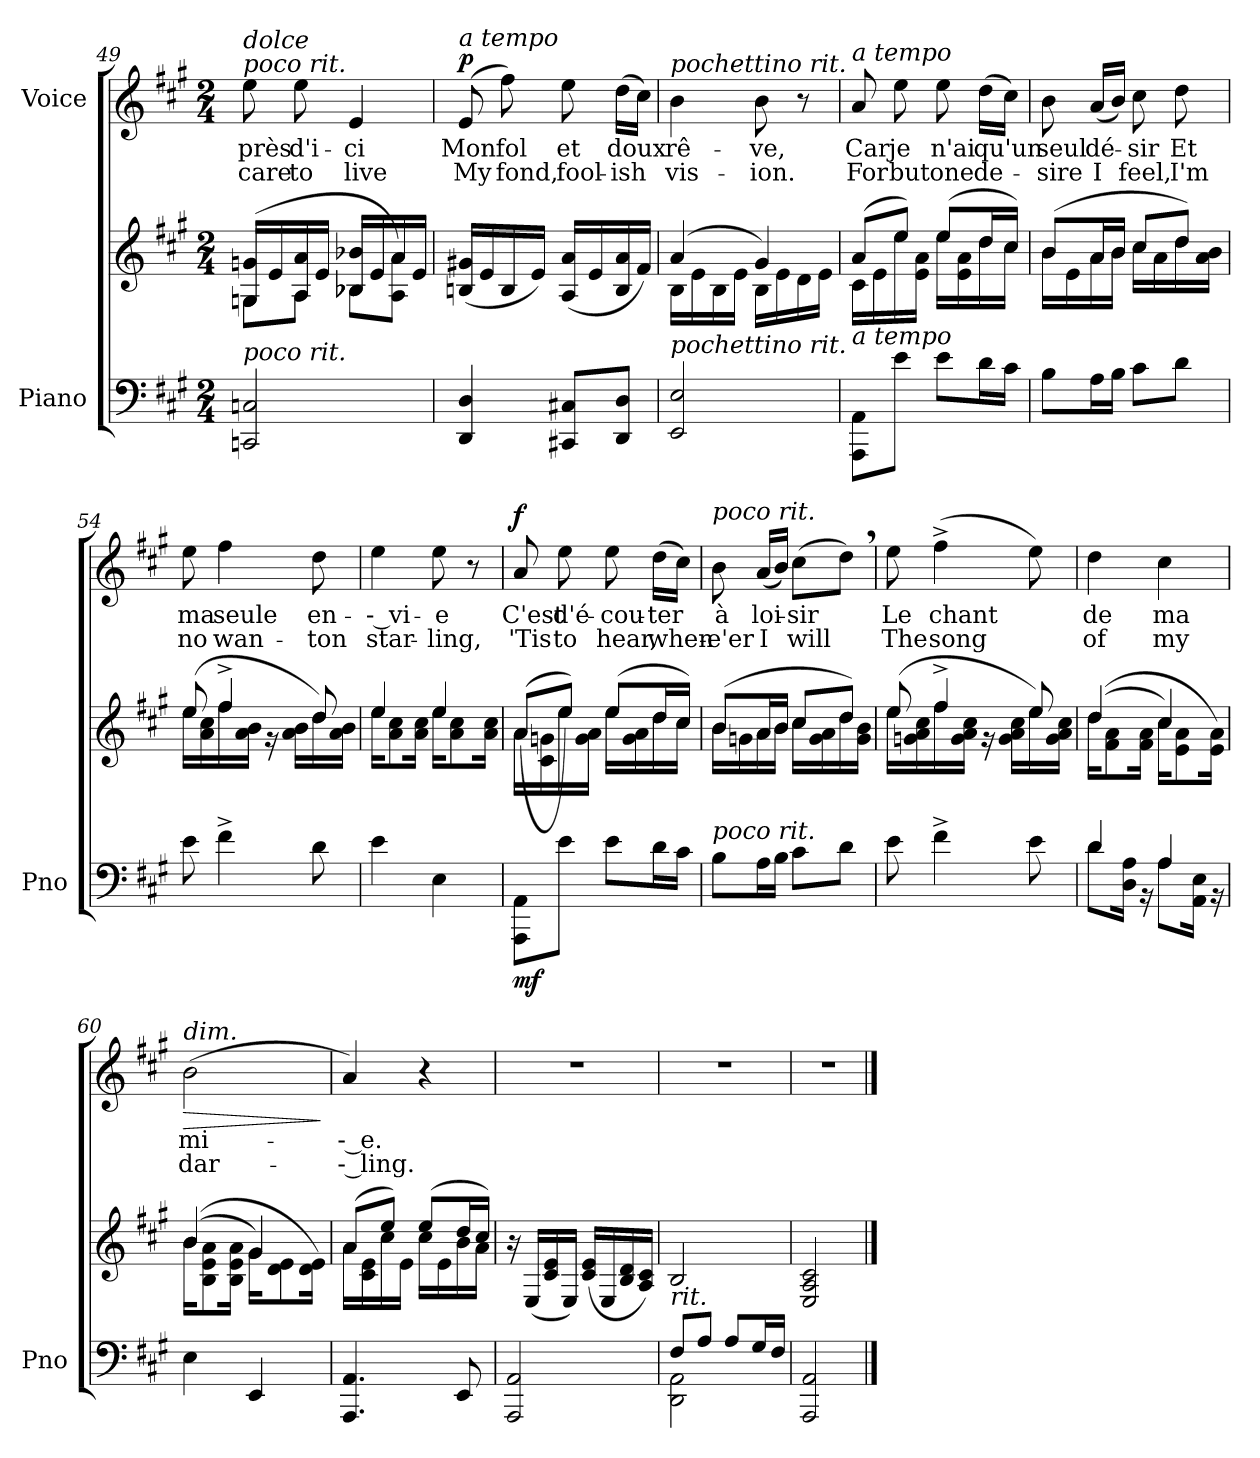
**kern	**kern	**dynam	**kern	**text	**text	**dynam
*part2	*part2	*part2	*part1	*part1	*part1	*part1
*staff3	*staff2	*staff2/3	*staff1	*staff1	*staff1	*staff1
*I"Piano	*	*	*I"Voice	*	*	*
*I'Pno	*	*	*	*	*	*
*clefF4	*clefG2	*	*clefG2	*	*	*
*k[f#c#g#]	*k[f#c#g#]	*	*k[f#c#g#]	*	*	*
*M2/4	*M2/4	*	*M2/4	*	*	*
=49	=49	=49	=49	=49	=49	=49
*	*^	*	*	*	*	*
!	!	!	!	!LO:TX:a:i:t=poco rit.	!	!	!
!	!	!	!	!LO:TX:i:t=dolce	!	!	!
!LO:TX:i:t=poco rit.	!	!	!	!	!	!	!
2CCn/ 2Cn/	(16Gn/ 16gn/LL	8G\L	.	8ee\	près	care	.
.	16e/	.	.	.	.	.	.
.	16A/ 16a/	8A\J	.	8ee\	d'i-	to	.
.	16e/JJ	.	.	.	.	.	.
.	16B-X/ 16b-X/LL	8B-\L	.	4e/	-ci	live	.
.	16e/	.	.	.	.	.	.
.	16a/	8A\ 8a\J)	.	.	.	.	.
.	16e/JJ	.	.	.	.	.	.
*	*v	*v	*	*	*	*	*
=50	=50	=50	=50	=50	=50	=50
!	!	!	!LO:TX:a:i:t=a tempo	!	!	!
!	!	!LO:DY:b=2	!	!	!	!
!	!	!LO:DY:n=1:b=2	!	!	!	!LO:DY:b
4DD/ 4D/	(16Bn/ 16g#X/LL	p other-dynamics	(8e/	Mon	My	p
.	16e/	.	.	.	.	.
.	16B/	.	8ff#\)	fol	fond,	.
.	16e/JJ)	.	.	.	.	.
8CC#X/ 8C#X/L	(16A/ 16a/LL	.	8ee\	et	fool-	.
.	16e/	.	.	.	.	.
8DD/ 8D/J	16B/ 16a/	.	(16dd\LL	doux	-ish	.
.	16f#/JJ)	.	16cc#\JJ)	.	.	.
=51	=51	=51	=51	=51	=51	=51
*	*^	*	*	*	*	*
!	!	!	!	!LO:TX:a:i:t=pochettino rit.	!	!	!
!LO:TX:i:t=pochettino rit.	!	!	!	!	!	!	!
2EE/ 2E/	(4a/	16B\LL	.	4b\	rê-	vis-	.
.	.	16e\	.	.	.	.	.
.	.	16B\	.	.	.	.	.
.	.	16e\JJ	.	.	.	.	.
.	4g#/)	16B\LL	.	8b\	-ve,	-ion.	.
.	.	16e\	.	.	.	.	.
.	.	16d\	.	8r	.	.	.
.	.	16e\JJ	.	.	.	.	.
=52	=52	=52	=52	=52	=52	=52	=52
!	!	!	!	!LO:TX:a:i:t=a tempo	!	!	!
!LO:TX:i:t=a tempo	!	!	!	!	!	!	!
8AAA\ 8AA\L	(8a/L	16c#\LL	.	8a/	Car	For	.
.	.	16e\	.	.	.	.	.
8e\J	8ee/J)	16ee\	.	8ee\	je	but	.
.	.	16e\ 16a\JJ	.	.	.	.	.
8e\L	(8ee/L	16ee\LL	.	8ee\	n'ai	one	.
.	.	16e\ 16a\	.	.	.	.	.
16d\L	16dd/L	16dd\	.	(16dd\LL	qu'un	de-	.
16c#\JJ	16cc#/JJ)	16cc#\JJ	.	16cc#\JJ)	.	.	.
=53	=53	=53	=53	=53	=53	=53	=53
8B\L	(8b/L	16b\LL	.	8b\	seul	-sire	.
.	.	16e\	.	.	.	.	.
16A\L	16a/L	16a\	.	(16a/LL	dé-	I	.
16B\JJ	16b/JJ	16b\JJ	.	16b/JJ)	.	.	.
8c#\L	8cc#/L	16cc#\LL	.	8cc#\	-sir	feel,	.
.	.	16a\	.	.	.	.	.
8d\J	8dd/J)	16dd\	.	8dd\	Et	I'm	.
.	.	16a\ 16b\JJ	.	.	.	.	.
=54	=54	=54	=54	=54	=54	=54	=54
8e\	(8ee/	16ee\LL	.	8ee\	ma	no	.
.	.	16a\ 16cc#\	.	.	.	.	.
4f#^\	4ff#^/	16ff#\	.	4ff#\	seule	wan-	.
.	.	16a\ 16b\JJ	.	.	.	.	.
.	.	16r	.	.	.	.	.
.	.	16a\ 16b\LL	.	.	.	.	.
8d\	8dd/)	16dd\	.	8dd\	en-	-ton	.
.	.	16a\ 16b\JJ	.	.	.	.	.
=55	=55	=55	=55	=55	=55	=55	=55
4e\	4ee/	16ee\KL	.	4ee\	-- vi-	star-	.
.	.	8a\ 8cc#\	.	.	.	.	.
.	.	16a\ 16cc#\Jk	.	.	.	.	.
4E\	4ee/	16ee\KL	.	8ee\	-e	-ling,	.
.	.	8a\ 8cc#\	.	.	.	.	.
.	.	.	.	8r	.	.	.
.	.	16a\ 16cc#\Jk	.	.	.	.	.
=56	=56	=56	=56	=56	=56	=56	=56
!	!	!	!LO:DY:b=2	!	!	!	!LO:DY:b
8AAA\ 8AA\L	((8a/L	16a\LL	mf	8a/	C'est	'Tis	f
.	.	16c#\ 16gn\	.	.	.	.	.
8e\J	8ee/J))	16ee\	.	8ee\	d'é-	to	.
.	.	16g\ 16a\JJ	.	.	.	.	.
8e\L	(8ee/L	16ee\LL	.	8ee\	-cou-	hear,	.
.	.	16g\ 16a\	.	.	.	.	.
16d\L	16dd/L	16dd\	.	(16dd\LL	-ter	when-	.
16c#\JJ	16cc#/JJ)	16cc#\JJ	.	16cc#\JJ)	.	.	.
=57	=57	=57	=57	=57	=57	=57	=57
!	!	!	!	!LO:TX:a:i:t=poco rit.	!	!	!
!LO:TX:i:t=poco rit.	!	!	!	!	!	!	!
8B\L	(8b/L	16b\LL	.	8b\	à	-e'er	.
.	.	16gn\	.	.	.	.	.
16A\L	16a/L	16a\	.	(16a/LL	loi-	I	.
16B\JJ	16b/JJ	16b\JJ	.	16b/JJ)	.	.	.
8c#\L	8cc#/L	16cc#\LL	.	(8cc#\L	-sir	will	.
.	.	16g\ 16a\	.	.	.	.	.
8d\J	8dd/J)	16dd\	.	8dd,\J)	.	.	.
.	.	16g\ 16b\JJ	.	.	.	.	.
=58	=58	=58	=58	=58	=58	=58	=58
8e\	(8ee/	16ee\LL	.	8ee\	Le	The	.
.	.	16gn\ 16a\ 16cc#\	.	.	.	.	.
4f#^\	4ff#^/	16ff#\	.	(4ff#^\	chant	song	.
.	.	16g\ 16a\ 16cc#\JJ	.	.	.	.	.
.	.	16r	.	.	.	.	.
.	.	16g\ 16a\ 16cc#\LL	.	.	.	.	.
8e\	8ee/)	16ee\	.	8ee\)	.	.	.
.	.	16g\ 16a\ 16cc#\JJ	.	.	.	.	.
=59	=59	=59	=59	=59	=59	=59	=59
*^	*	*	*	*	*	*	*
4d/	8d\L	((4dd/	16dd\KL	.	4dd\	de	of	.
.	.	.	8f#\ 8a\	.	.	.	.	.
.	16D\ 16A\Jk	.	.	.	.	.	.	.
.	16r	.	16f#\ 16a\Jk	.	.	.	.	.
4A/	8A\L	4cc#/)	16cc#\KL	.	4cc#\	ma	my	.
.	.	.	8e\ 8a\	.	.	.	.	.
.	16AA\ 16E\Jk	.	.	.	.	.	.	.
.	16r	.	16e\ 16a\Jk)	.	.	.	.	.
=60	=60	=60	=60	=60	=60	=60	=60	=60
!	!	!	!	!	!LO:TX:i:t=dim.	!	!	!
!	!	!	!	!	!	!	!	!LO:HP:b
*v	*v	*	*	*	*	*	*	*
4E\	((4b/	16b\KL	.	(2b\	mi-	dar-	>
.	.	8B\ 8e\ 8a\	.	.	.	.	.
.	.	16B\ 16e\ 16a\Jk	.	.	.	.	.
4EE/	4g#/)	16g#\KL	.	.	.	.	.
.	.	8d\ 8e\	.	.	.	.	.
.	.	16d\ 16e\Jk)	.	.	.	.	.
*	*v	*v	*	*	*	*	*
.	.	.	.	.	.	]
=61	=61	=61	=61	=61	=61	=61
*	*^	*	*	*	*	*
!	!	!	!LO:DY:b=2	!	!	!	!
!	!	!	!LO:DY:n=1:b=2	!	!	!	!
4.AAA/ 4.AA/	(8a/L	16a\LL	p other-dynamics	4a/)	-- e.	-- ling.	.
.	.	16c#\ 16e\	.	.	.	.	.
.	8ee/J)	16cc#\	.	.	.	.	.
.	.	16e\JJ	.	.	.	.	.
.	(8ee/L	16cc#\LL	.	4r	.	.	.
.	.	16e\	.	.	.	.	.
8EE/	16dd/L	16b\	.	.	.	.	.
.	16cc#/JJ)	16a\JJ	.	.	.	.	.
*	*v	*v	*	*	*	*	*
=62	=62	=62	=62	=62	=62	=62
2AAA/ 2AA/	16r	.	2r	.	.	.
.	(16E/LL	.	.	.	.	.
.	16c#/ 16e/	.	.	.	.	.
.	16E/JJ)	.	.	.	.	.
.	(16c#/ 16e/LL	.	.	.	.	.
.	16E/	.	.	.	.	.
.	16B/ 16d/	.	.	.	.	.
.	16A/ 16c#/JJ)	.	.	.	.	.
=63	=63	=63	=63	=63	=63	=63
*^	*	*	*	*	*	*
!LO:TX:i:t=rit.	!	!	!	!	!	!	!
8F#/L	2DD\ 2AA\	2B/	.	2r	.	.	.
8A/J	.	.	.	.	.	.	.
8A/L	.	.	.	.	.	.	.
16G#/L	.	.	.	.	.	.	.
16F#/JJ	.	.	.	.	.	.	.
*v	*v	*	*	*	*	*	*
=64	=64	=64	=64	=64	=64	=64
2AAA/ 2AA/	2E/ 2A/ 2c#/	.	2r	.	.	.
==	==	==	==	==	==	==
*-	*-	*-	*-	*-	*-	*-
